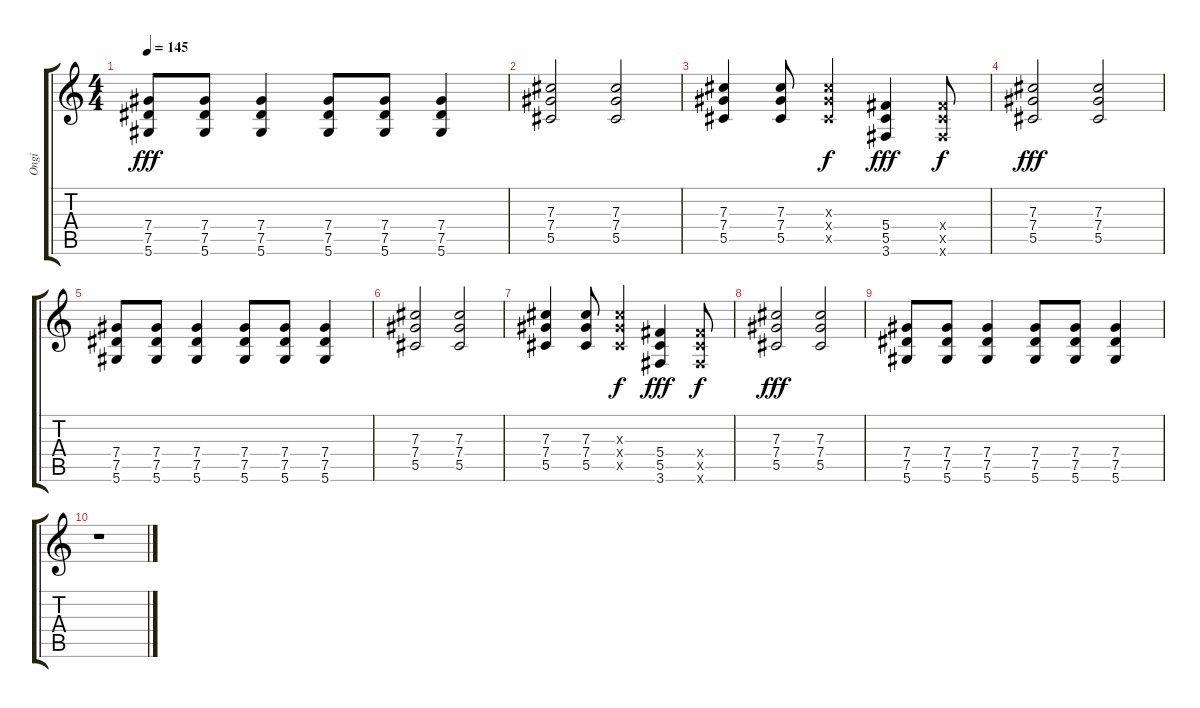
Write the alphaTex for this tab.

\track ("Ongi" "Ongi") {instrument overdrivenguitar}
\staff {score tabs}
\tuning (Eb4 Bb3 Gb3 Db3 Ab2 Eb2) {hide}
\ts (4 4)
\tempo 145
\clef g2
\ks c
(7.4 7.5 5.6).8{dy fff} (7.4 7.5 5.6).8 (7.4 7.5 5.6).4 (7.4 7.5 5.6).8 (7.4 7.5 5.6).8 (7.4 7.5 5.6).4 |
(7.3 7.4 5.5).2 (7.3 7.4 5.5).2 |
(7.3 7.4 5.5).4 (7.3 7.4 5.5).8 (7.3{x} 7.4{x} 5.5{x}).4{dy f} (5.4 5.5 3.6).4{dy fff} (5.4{x} 5.5{x} 3.6{x}).8{dy f} |
(7.3 7.4 5.5).2{dy fff} (7.3 7.4 5.5).2 |
(7.4 7.5 5.6).8 (7.4 7.5 5.6).8 (7.4 7.5 5.6).4 (7.4 7.5 5.6).8 (7.4 7.5 5.6).8 (7.4 7.5 5.6).4 |
(7.3 7.4 5.5).2 (7.3 7.4 5.5).2 |
(7.3 7.4 5.5).4 (7.3 7.4 5.5).8 (7.3{x} 7.4{x} 5.5{x}).4{dy f} (5.4 5.5 3.6).4{dy fff} (5.4{x} 5.5{x} 3.6{x}).8{dy f} |
(7.3 7.4 5.5).2{dy fff} (7.3 7.4 5.5).2 |
(7.4 7.5 5.6).8 (7.4 7.5 5.6).8 (7.4 7.5 5.6).4 (7.4 7.5 5.6).8 (7.4 7.5 5.6).8 (7.4 7.5 5.6).4 |
r.1
